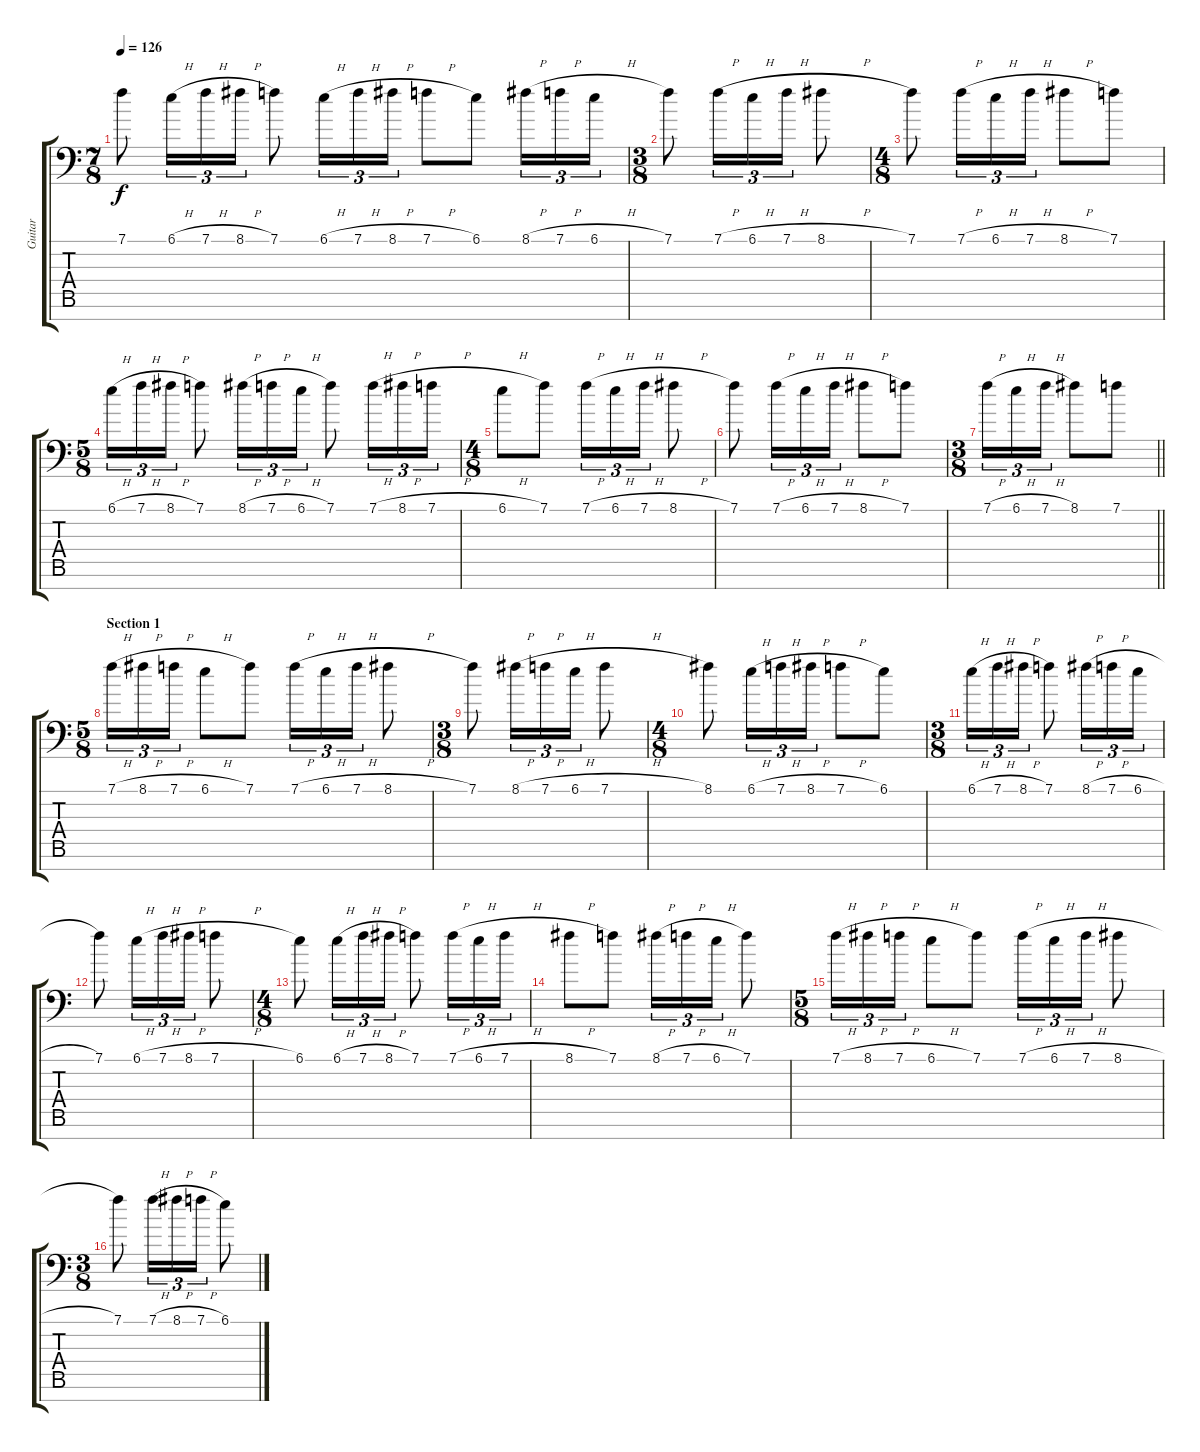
\track ("Guitar" "Guitar") {instrument overdrivenguitar}
\staff {score tabs}
\tuning (Bb3 Gb3 Db3 Ab2 Eb2 Bb1 F1) {hide}
\ts (7 8)
\tempo 126
\clef f4
\ks c
7.1.8{dy f} 6.1{h}.16{tu (3 2)} 7.1{h}.16{tu (3 2)} 8.1{h}.16{tu (3 2)} 7.1.8 6.1{h}.16{tu (3 2)} 7.1{h}.16{tu (3 2)} 8.1{h}.16{tu (3 2)} 7.1{h}.8 6.1.8 8.1{h}.16{tu (3 2)} 7.1{h}.16{tu (3 2)} 6.1{h}.16{tu (3 2)} |
\ts (3 8)
7.1.8 7.1{h}.16{tu (3 2)} 6.1{h}.16{tu (3 2)} 7.1{h}.16{tu (3 2)} 8.1{h}.8 |
\ts (4 8)
7.1.8 7.1{h}.16{tu (3 2)} 6.1{h}.16{tu (3 2)} 7.1{h}.16{tu (3 2)} 8.1{h}.8 7.1.8 |
\ts (5 8)
6.1{h}.16{tu (3 2)} 7.1{h}.16{tu (3 2)} 8.1{h}.16{tu (3 2)} 7.1.8 8.1{h}.16{tu (3 2)} 7.1{h}.16{tu (3 2)} 6.1{h}.16{tu (3 2)} 7.1.8 7.1{h}.16{tu (3 2)} 8.1{h}.16{tu (3 2)} 7.1{h}.16{tu (3 2)} |
\ts (4 8)
6.1{h}.8 7.1.8 7.1{h}.16{tu (3 2)} 6.1{h}.16{tu (3 2)} 7.1{h}.16{tu (3 2)} 8.1{h}.8 |
7.1.8 7.1{h}.16{tu (3 2)} 6.1{h}.16{tu (3 2)} 7.1{h}.16{tu (3 2)} 8.1{h}.8 7.1.8 |
\ts (3 8)
\barLineRight lightlight
7.1{h}.16{tu (3 2)} 6.1{h}.16{tu (3 2)} 7.1{h}.16{tu (3 2)} 8.1.8 7.1.8 |
\ts (5 8)
\section ("" "Section 1")
7.1{h}.16{tu (3 2)} 8.1{h}.16{tu (3 2)} 7.1{h}.16{tu (3 2)} 6.1{h}.8 7.1.8 7.1{h}.16{tu (3 2)} 6.1{h}.16{tu (3 2)} 7.1{h}.16{tu (3 2)} 8.1{h}.8 |
\ts (3 8)
7.1.8 8.1{h}.16{tu (3 2)} 7.1{h}.16{tu (3 2)} 6.1{h}.16{tu (3 2)} 7.1{h}.8 |
\ts (4 8)
8.1.8 6.1{h}.16{tu (3 2)} 7.1{h}.16{tu (3 2)} 8.1{h}.16{tu (3 2)} 7.1{h}.8 6.1.8 |
\ts (3 8)
6.1{h}.16{tu (3 2)} 7.1{h}.16{tu (3 2)} 8.1{h}.16{tu (3 2)} 7.1.8 8.1{h}.16{tu (3 2)} 7.1{h}.16{tu (3 2)} 6.1{h}.16{tu (3 2)} |
7.1.8 6.1{h}.16{tu (3 2)} 7.1{h}.16{tu (3 2)} 8.1{h}.16{tu (3 2)} 7.1{h}.8 |
\ts (4 8)
6.1.8 6.1{h}.16{tu (3 2)} 7.1{h}.16{tu (3 2)} 8.1{h}.16{tu (3 2)} 7.1.8 7.1{h}.16{tu (3 2)} 6.1{h}.16{tu (3 2)} 7.1{h}.16{tu (3 2)} |
8.1{h}.8 7.1.8 8.1{h}.16{tu (3 2)} 7.1{h}.16{tu (3 2)} 6.1{h}.16{tu (3 2)} 7.1.8 |
\ts (5 8)
7.1{h}.16{tu (3 2)} 8.1{h}.16{tu (3 2)} 7.1{h}.16{tu (3 2)} 6.1{h}.8 7.1.8 7.1{h}.16{tu (3 2)} 6.1{h}.16{tu (3 2)} 7.1{h}.16{tu (3 2)} 8.1{h}.8 |
\ts (3 8)
7.1.8 7.1{h}.16{tu (3 2)} 8.1{h}.16{tu (3 2)} 7.1{h}.16{tu (3 2)} 6.1{h}.8
